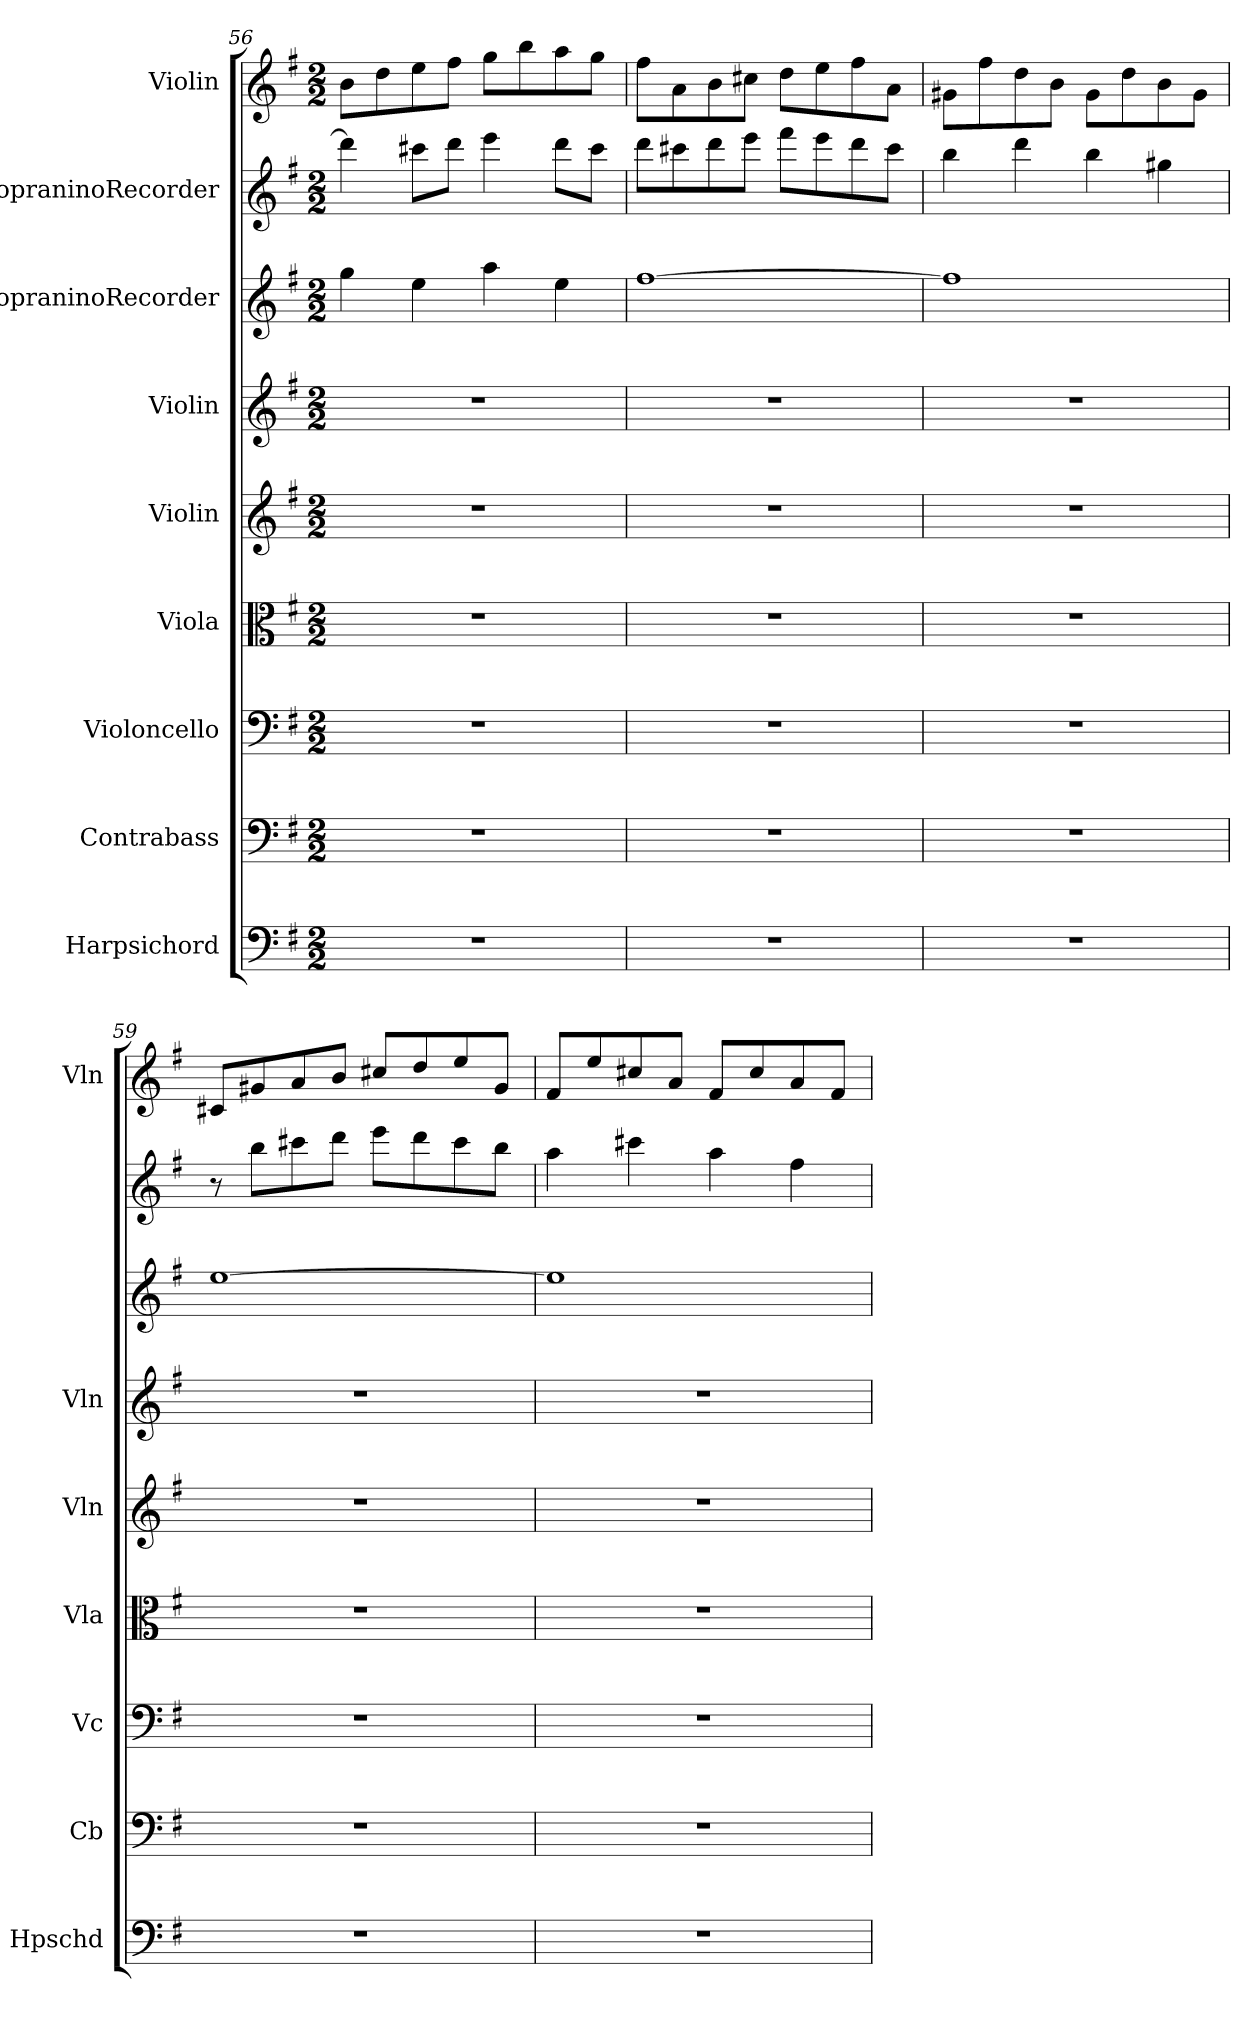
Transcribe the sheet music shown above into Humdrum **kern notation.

**kern	**kern	**kern	**kern	**kern	**kern	**kern	**kern	**kern
*part9	*part8	*part7	*part6	*part5	*part4	*part3	*part2	*part1
*staff9	*staff8	*staff7	*staff6	*staff5	*staff4	*staff3	*staff2	*staff1
*I"Harpsichord	*I"Contrabass	*I"Violoncello	*I"Viola	*I"Violin	*I"Violin	*I"SopraninoRecorder	*I"SopraninoRecorder	*I"Violin
*I'Hpschd	*I'Cb	*I'Vc	*I'Vla	*I'Vln	*I'Vln	*	*	*I'Vln
*clefF4	*clefF4	*clefF4	*clefC3	*clefG2	*clefG2	*clefG2	*clefG2	*clefG2
*k[f#]	*k[f#]	*k[f#]	*k[f#]	*k[f#]	*k[f#]	*k[f#]	*k[f#]	*k[f#]
*G:	*G:	*G:	*G:	*G:	*G:	*G:	*G:	*G:
*M2/2	*M2/2	*M2/2	*M2/2	*M2/2	*M2/2	*M2/2	*M2/2	*M2/2
=56	=56	=56	=56	=56	=56	=56	=56	=56
1r	1r	1r	1r	1r	1r	4gg\	4ddd\]	8b\L
.	.	.	.	.	.	.	.	8dd\
.	.	.	.	.	.	4ee\	8ccc#X\L	8ee\
.	.	.	.	.	.	.	8ddd\J	8ff#\J
.	.	.	.	.	.	4aa\	4eee\	8gg\L
.	.	.	.	.	.	.	.	8bb\
.	.	.	.	.	.	4ee\	8ddd\L	8aa\
.	.	.	.	.	.	.	8ccc#\J	8gg\J
=57	=57	=57	=57	=57	=57	=57	=57	=57
1r	1r	1r	1r	1r	1r	[1ff#\	8ddd\L	8ff#\L
.	.	.	.	.	.	.	8ccc#X\	8a\
.	.	.	.	.	.	.	8ddd\	8b\
.	.	.	.	.	.	.	8eee\J	8cc#X\J
.	.	.	.	.	.	.	8fff#\L	8dd\L
.	.	.	.	.	.	.	8eee\	8ee\
.	.	.	.	.	.	.	8ddd\	8ff#\
.	.	.	.	.	.	.	8ccc#\J	8a\J
=58	=58	=58	=58	=58	=58	=58	=58	=58
1r	1r	1r	1r	1r	1r	1ff#\]	4bb\	8g#X\L
.	.	.	.	.	.	.	.	8ff#\
.	.	.	.	.	.	.	4ddd\	8dd\
.	.	.	.	.	.	.	.	8b\J
.	.	.	.	.	.	.	4bb\	8g#\L
.	.	.	.	.	.	.	.	8dd\
.	.	.	.	.	.	.	4gg#X\	8b\
.	.	.	.	.	.	.	.	8g#\J
=59	=59	=59	=59	=59	=59	=59	=59	=59
1r	1r	1r	1r	1r	1r	[1ee\	8r	8c#X/L
.	.	.	.	.	.	.	8bb\L	8g#X/
.	.	.	.	.	.	.	8ccc#X\	8a/
.	.	.	.	.	.	.	8ddd\J	8b/J
.	.	.	.	.	.	.	8eee\L	8cc#X/L
.	.	.	.	.	.	.	8ddd\	8dd/
.	.	.	.	.	.	.	8ccc#\	8ee/
.	.	.	.	.	.	.	8bb\J	8g#/J
=60	=60	=60	=60	=60	=60	=60	=60	=60
1r	1r	1r	1r	1r	1r	1ee\]	4aa\	8f#/L
.	.	.	.	.	.	.	.	8ee/
.	.	.	.	.	.	.	4ccc#X\	8cc#X/
.	.	.	.	.	.	.	.	8a/J
.	.	.	.	.	.	.	4aa\	8f#/L
.	.	.	.	.	.	.	.	8cc#/
.	.	.	.	.	.	.	4ff#\	8a/
.	.	.	.	.	.	.	.	8f#/J
=	=	=	=	=	=	=	=	=
*-	*-	*-	*-	*-	*-	*-	*-	*-
